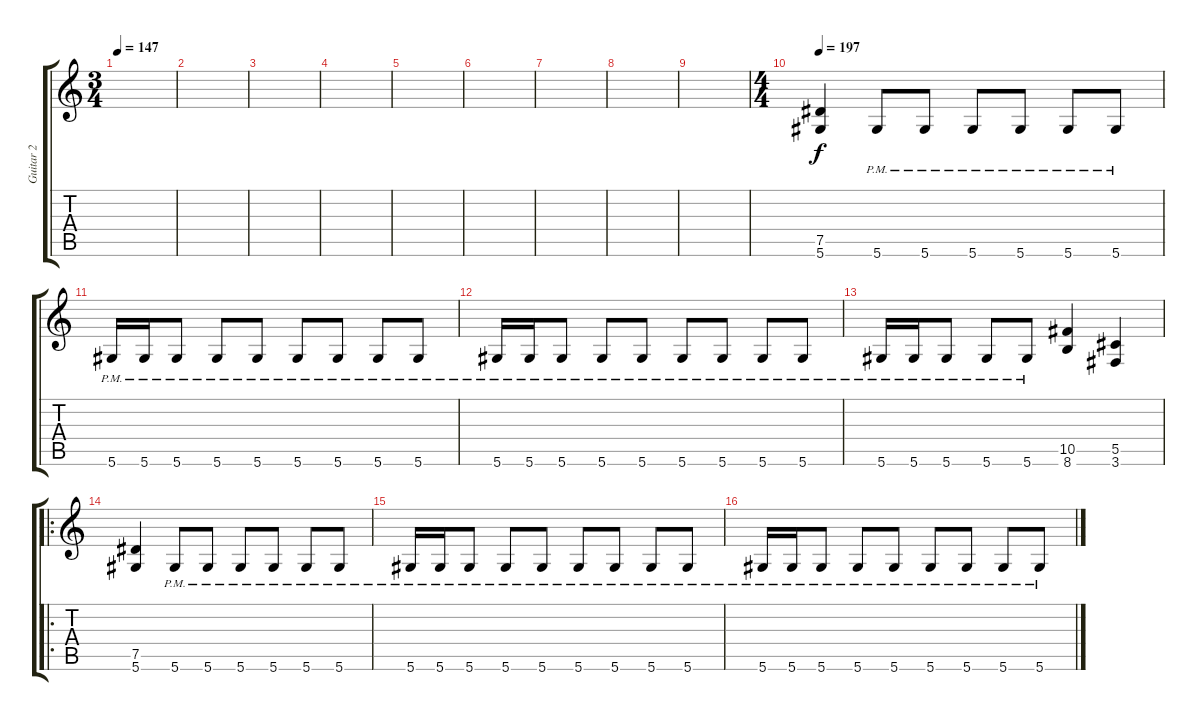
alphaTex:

\track ("Guitar 2" "Guitar 2") {instrument overdrivenguitar}
\staff {score tabs}
\tuning (Eb4 Bb3 Gb3 Db3 Ab2 Eb2) {hide}
\ts (3 4)
\tempo 147
\clef g2
\ks c
|
|
|
|
|
|
|
|
|
\ts (4 4)
\tempo 197
(7.5 5.6).4{volume 10 balance 2 instrument overdrivenguitar} 5.6{pm}.8 5.6{pm}.8 5.6{pm}.8 5.6{pm}.8 5.6{pm}.8 5.6{pm}.8 |
5.6{pm}.16 5.6{pm}.16 5.6{pm}.8 5.6{pm}.8 5.6{pm}.8 5.6{pm}.8 5.6{pm}.8 5.6{pm}.8 5.6{pm}.8 |
5.6{pm}.16 5.6{pm}.16 5.6{pm}.8 5.6{pm}.8 5.6{pm}.8 5.6{pm}.8 5.6{pm}.8 5.6{pm}.8 5.6{pm}.8 |
5.6{pm}.16 5.6{pm}.16 5.6{pm}.8 5.6{pm}.8 5.6{pm}.8 (10.5 8.6).4 (5.5 3.6).4 |
\ro
(7.5 5.6).4{volume 10 balance 2 instrument overdrivenguitar} 5.6{pm}.8 5.6{pm}.8 5.6{pm}.8 5.6{pm}.8 5.6{pm}.8 5.6{pm}.8 |
5.6{pm}.16 5.6{pm}.16 5.6{pm}.8 5.6{pm}.8 5.6{pm}.8 5.6{pm}.8 5.6{pm}.8 5.6{pm}.8 5.6{pm}.8 |
5.6{pm}.16 5.6{pm}.16 5.6{pm}.8 5.6{pm}.8 5.6{pm}.8 5.6{pm}.8 5.6{pm}.8 5.6{pm}.8 5.6{pm}.8
